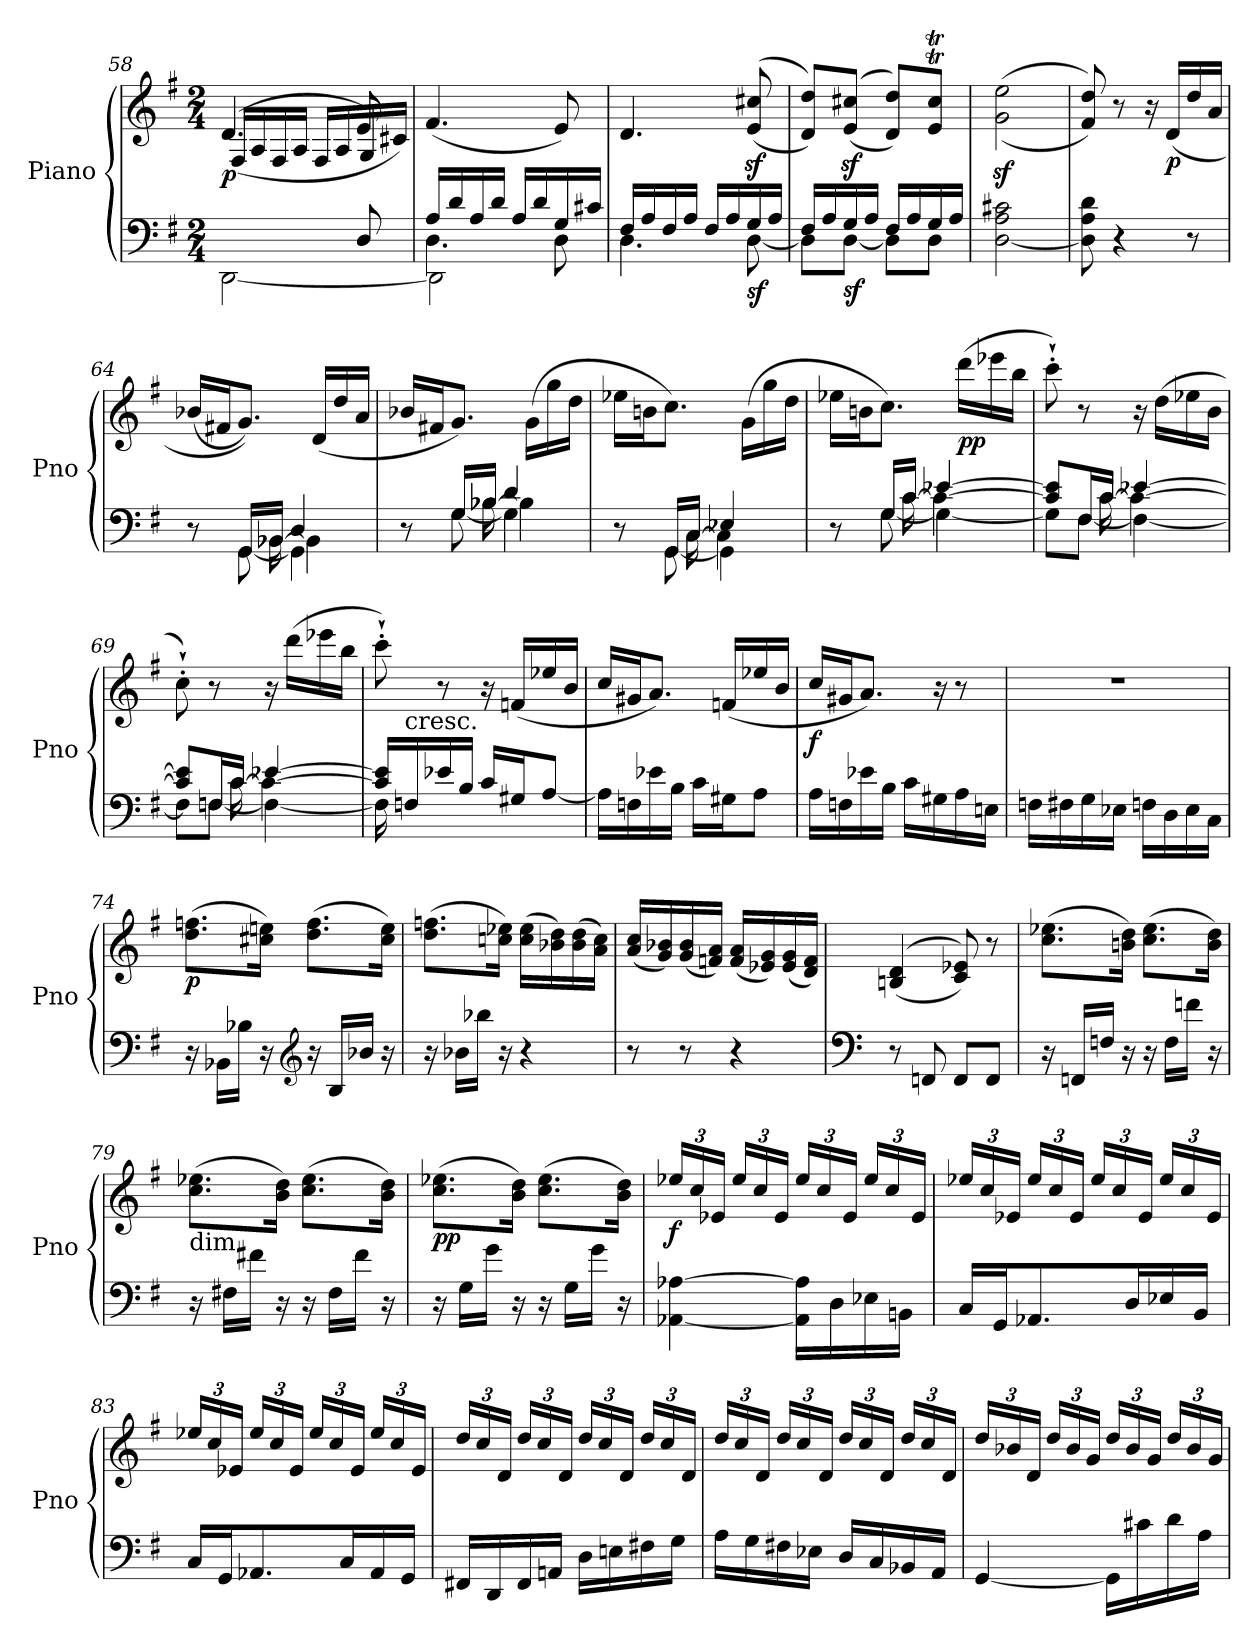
**kern	**kern	**dynam
*part1	*part1	*part1
*staff2	*staff1	*staff1/2
*I"Piano	*	*
*I'Pno	*	*
*clefF4	*clefG2	*
*k[f#]	*k[f#]	*
*G:	*G:	*
*M2/4	*M2/4	*
=58	=58	=58
*^	*^	*
!	!	!	!	!LO:DY:b
4.ryy	[2DD\	(>4.d/	(>16F#/LL	p
.	.	.	16A/	.
.	.	.	16F#/	.
.	.	.	16A/JJ	.
.	.	.	16F#/LL	.
.	.	.	16A/	.
8D/	.	8e/)	16G/	.
.	.	.	16c#X/JJ)	.
*	*	*v	*v	*
=59	=59	=59	=59
*	*^	*	*
16A/LL	4.D\	2DD\]	(<4.f#/	.
16d/	.	.	.	.
16A/	.	.	.	.
16d/JJ	.	.	.	.
16A/LL	.	.	.	.
16d/	.	.	.	.
16G/	8D\	.	8e/)	.
16c#X/JJ	.	.	.	.
*	*v	*v	*	*
=60	=60	=60	=60
16F#/LL	4.D\	4.d/	.
16A/	.	.	.
16F#/	.	.	.
16A/JJ	.	.	.
16F#/LL	.	.	.
16A/	.	.	.
!	!	!	!LO:DY:b=2
16G/	[8D\	(<(<8e/z< 8cc#X/z<	sf
16A/JJ	.	.	.
=61	=61	=61	=61
16F#/LL	8D\L]	8d/ 8dd/L))	.
16A/	.	.	.
!	!	!	!LO:DY:b=2
16G/	[8D\J	(>(>8e/z< 8cc#X/z<J	sf
16A/JJ	.	.	.
16F#/LL	8D\L]	8d/ 8dd/L))	.
16A/	.	.	.
16G/	8D\J	8e/T 8cc#/TJ	.
16A/JJ	.	.	.
*v	*v	*	*
=62	=62	=62
[2D\ 2A\ 2c#X\	(<(>2g\z< 2ee\z<	.
=63	=63	=63
8D\] 8A\ 8d\	8f#/ 8dd/))	.
4r	8r	.
.	16r	.
!	!	!LO:DY:b
.	(>16d/LL	p
8r	16dd/	.
.	16a/JJ	.
=64	=64	=64
*^	*	*
*	*^	*	*
8r	8ryy	8.ryy	(>16b-X/LL	.
.	.	.	16f#X/J	.
16GG/LL	[8GG\	.	8.g/J))	.
16BB-X/JJ	.	[16BB-\	.	.
4D/	4GG\]	4BB-\]	.	.
.	.	.	(<16d/LL	.
.	.	.	16dd/	.
.	.	.	16a/JJ	.
=65	=65	=65	=65	=65
8r	8ryy	8.ryy	16b-X/LL	.
.	.	.	16f#X/J	.
16G/LL	[8G\	.	8.g/J)	.
16B-X/JJ	.	[16B-\	.	.
4d/	4G\]	4B-\]	.	.
.	.	.	(>16g\LL	.
.	.	.	16gg\	.
.	.	.	16dd\JJ	.
=66	=66	=66	=66	=66
8r	8ryy	8.ryy	16ee-X\LL	.
.	.	.	16bn\J	.
16GG/LL	[8GG\	.	8.cc\J)	.
16C/JJ	.	[16C\	.	.
4E-X/	4GG\]	4C\]	.	.
.	.	.	(>16g\LL	.
.	.	.	16gg\	.
.	.	.	16dd\JJ	.
=67	=67	=67	=67	=67
8r	8ryy	8.ryy	16ee-X\LL	.
.	.	.	16bn\J	.
16G/LL	[8G\	.	8.cc\J)	.
16c/JJ	.	[16c\	.	.
[4e-X/	4G\_	4c\_	.	.
!	!	!	!	!LO:DY:b
.	.	.	(>16ddd\LL	pp
.	.	.	16eee-X\	.
.	.	.	16bb\JJ	.
=68	=68	=68	=68	=68
8c/] 8e-/]L	8G\L]	8.ryy	8ccc'`\)	.
16F#/L	[8F#\J	.	8r	.
16c/JJ	.	[16c\	.	.
[4e-X/	4F#\_	4c\_	16r	.
.	.	.	(>16dd\LL	.
.	.	.	16ee-X\	.
.	.	.	16b\JJ	.
=69	=69	=69	=69	=69
8c/] 8e-/]L	8F#\L]	8.ryy	8cc'`\)	.
16Fn/L	[8F\J	.	8r	.
16c/JJ	.	[16c\	.	.
[4e-X/	4F\_	4c\_	16r	.
.	.	.	(>16ddd\LL	.
.	.	.	16eee-X\	.
.	.	.	16bb\JJ	.
*	*v	*v	*	*
=70	=70	=70	=70
16c/] 16e-/]LL	16F\]	8ccc'`\)	.
!LO:TX:a:t=cresc.	!	!	!
16Fn/	4..ryy	.	.
16e-X/	.	8r	.
16B/JJ	.	.	.
16c/LL	.	16r	.
16G#X/J	.	(<16fn/LL	.
[8A/J	.	16ee-X/	.
.	.	16b/JJ	.
*v	*v	*	*
=71	=71	=71
16A\LL]	16cc/LL	.
16Fn\	16g#X/J	.
16e-X\	8.a/J)	.
16B\JJ	.	.
16c\LL	.	.
16G#X\J	(<16fn/LL	.
8A\J	16ee-X/	.
.	16b/JJ	.
=72	=72	=72
!	!	!LO:DY:b
16A\LL	16cc/LL	f
16Fn\	16g#X/J	.
16e-X\	8.a/J)	.
16B\JJ	.	.
16c\LL	.	.
16G#X\	16r	.
16A\	8r	.
16En\JJ	.	.
=73	=73	=73
16Fn\LL	2r	.
16F#X\	.	.
16G\	.	.
16E-X\JJ	.	.
16Fn\LL	.	.
16D\	.	.
16E-\	.	.
16C\JJ	.	.
=74	=74	=74
!	!	!LO:DY:b
16r	(>8.dd\ 8.ffn\L	p
16BB-X\LL	.	.
16B-X\JJ	.	.
16r	16cc#X\ 16een\Jk)	.
*clefG2	*	*
16r	(>8.dd\ 8.ff\L	.
16B-/LL	.	.
16b-X/JJ	.	.
16r	16cc#\ 16ee\Jk)	.
=75	=75	=75
16r	(>8.dd\ 8.ffn\L	.
16b-X\LL	.	.
16bb-X\JJ	.	.
16r	16ccn\ 16ee-X\Jk)	.
4r	(>16cc\ 16ee-\LL	.
.	16b-X\ 16dd\)	.
.	(>16b-\ 16dd\	.
.	16a\ 16cc\JJ)	.
=76	=76	=76
8r	(<16a/ 16cc/LL	.
.	16g/ 16b-X/)	.
8r	(<16g/ 16b-/	.
.	16fn/ 16a/JJ)	.
4r	(<16f/ 16a/LL	.
.	16e-X/ 16g/)	.
.	(<16e-/ 16g/	.
.	16d/ 16f/JJ)	.
=77	=77	=77
*clefF4	*	*
8r	(<(<4Bn/ 4d/	.
8FFn/	.	.
8FF/L	8c/ 8e-X/))	.
8FF/J	8r	.
=78	=78	=78
16r	(>8.cc\ 8.ee-X\L	.
16FFn/LL	.	.
16Fn/JJ	.	.
16r	16bn\ 16dd\Jk)	.
16r	(>8.cc\ 8.ee-\L	.
16F\LL	.	.
16fn\JJ	.	.
16r	16b\ 16dd\Jk)	.
=79	=79	=79
!	!LO:TX:b:t=dim.	!
16r	(>8.cc\ 8.ee-X\L	.
16F#X\LL	.	.
16f#X\JJ	.	.
16r	16b\ 16dd\Jk)	.
16r	(>8.cc\ 8.ee-\L	.
16F#\LL	.	.
16f#\JJ	.	.
16r	16b\ 16dd\Jk)	.
=80	=80	=80
!	!	!LO:DY:b
16r	(>8.cc\ 8.ee-X\L	pp
16G\LL	.	.
16g\JJ	.	.
16r	16b\ 16dd\Jk)	.
16r	(>8.cc\ 8.ee-\L	.
16G\LL	.	.
16g\JJ	.	.
16r	16b\ 16dd\Jk)	.
=81	=81	=81
*	*Xbrackettup	*
!	!	!LO:DY:b
[4AA-X\ [4A-X\	24ee-X/LL	f
.	24cc/	.
.	24e-X/JJ	.
.	24ee-/LL	.
.	24cc/	.
.	24e-/JJ	.
16AA-\] 16A-\]LL	24ee-/LL	.
.	24cc/	.
16D\	.	.
.	24e-/JJ	.
16E-X\	24ee-/LL	.
.	24cc/	.
16BBn\JJ	.	.
.	24e-/JJ	.
=82	=82	=82
16C/LL	24ee-X/LL	.
.	24cc/	.
16GG/J	.	.
.	24e-X/JJ	.
8.AA-X/	24ee-/LL	.
.	24cc/	.
.	24e-/JJ	.
.	24ee-/LL	.
.	24cc/	.
16D/L	.	.
.	24e-/JJ	.
16E-X/	24ee-/LL	.
.	24cc/	.
16BB/JJ	.	.
.	24e-/JJ	.
=83	=83	=83
16C/LL	24ee-X/LL	.
.	24cc/	.
16GG/J	.	.
.	24e-X/JJ	.
8.AA-X/	24ee-/LL	.
.	24cc/	.
.	24e-/JJ	.
.	24ee-/LL	.
.	24cc/	.
16C/L	.	.
.	24e-/JJ	.
16AA-/	24ee-/LL	.
.	24cc/	.
16GG/JJ	.	.
.	24e-/JJ	.
=84	=84	=84
16FF#X/LL	24dd/LL	.
.	24cc/	.
16DD/	.	.
.	24d/JJ	.
16FF#/	24dd/LL	.
.	24cc/	.
16AAn/JJ	.	.
.	24d/JJ	.
16D\LL	24dd/LL	.
.	24cc/	.
16En\	.	.
.	24d/JJ	.
16F#X\	24dd/LL	.
.	24cc/	.
16G\JJ	.	.
.	24d/JJ	.
=85	=85	=85
16A\LL	24dd/LL	.
.	24cc/	.
16G\	.	.
.	24d/JJ	.
16F#X\	24dd/LL	.
.	24cc/	.
16E-X\JJ	.	.
.	24d/JJ	.
16D/LL	24dd/LL	.
.	24cc/	.
16C/	.	.
.	24d/JJ	.
16BB-X/	24dd/LL	.
.	24cc/	.
16AA/JJ	.	.
.	24d/JJ	.
=86	=86	=86
[4GG/	24dd/LL	.
.	24b-X/	.
.	24d/JJ	.
.	24dd/LL	.
.	24b-/	.
.	24g/JJ	.
16GG\LL]	24dd/LL	.
.	24b-/	.
16c#X\	.	.
.	24g/JJ	.
16d\	24dd/LL	.
.	24b-/	.
16A\JJ	.	.
.	24g/JJ	.
=	=	=
*-	*-	*-
